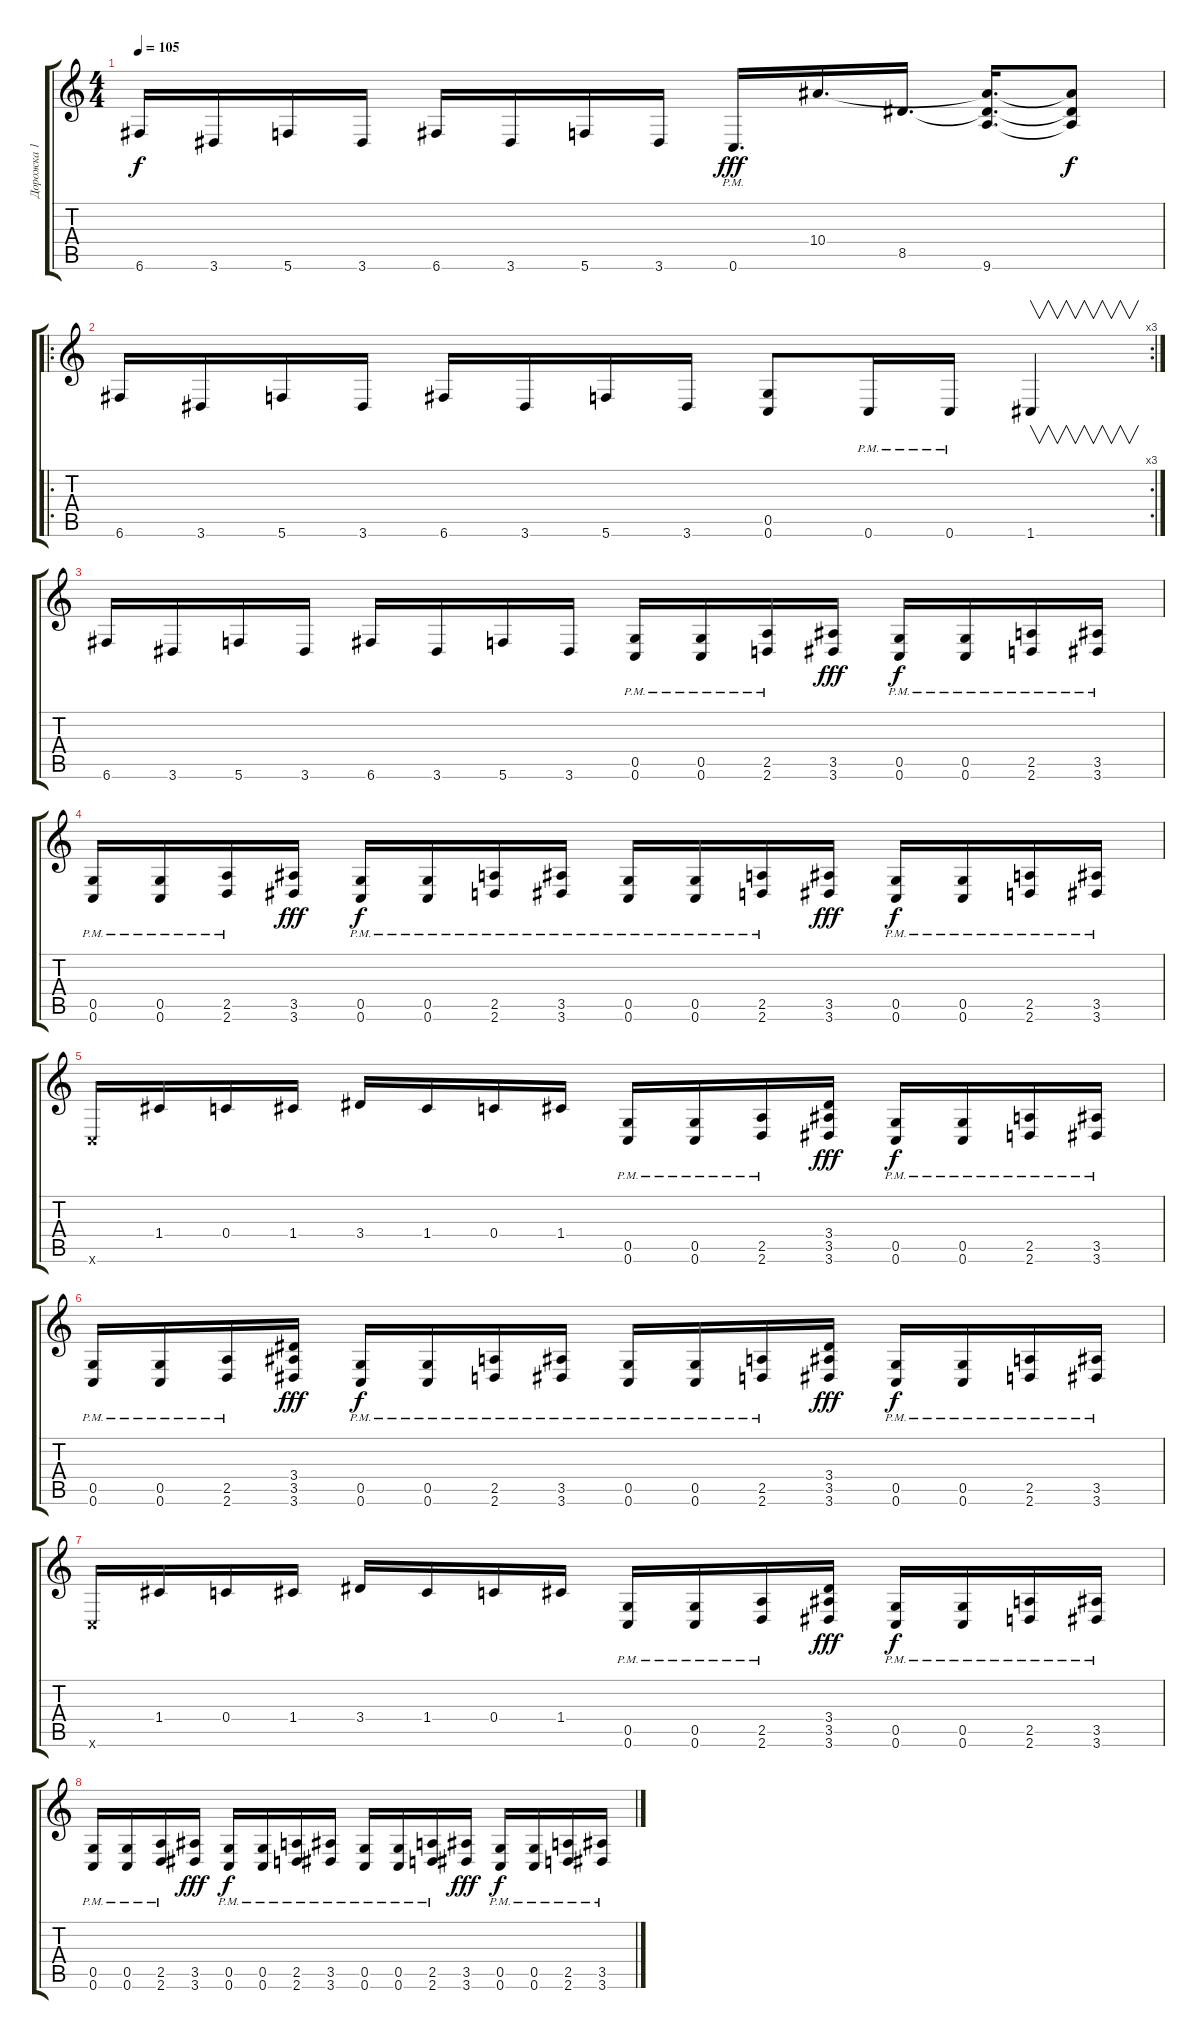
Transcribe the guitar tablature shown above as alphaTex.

\track ("Дорожка 1" "Дорожка 1") {instrument overdrivenguitar}
\staff {score tabs}
\tuning (D4 A3 F3 C3 G2 C2) {hide}
\ts (4 4)
\tempo 105
\clef g2
\ks c
6.6.16{dy f} 3.6.16 5.6.16 3.6.16 6.6.16 3.6.16 5.6.16 3.6.16 0.6{pm}.16{d dy fff} 10.4.16{d} 8.5.16{d} (10.4{t} 8.5{t} 9.6).16{d} (10.4{t} 8.5{t} 9.6{t}).8{dy f} |
\ro
\rc 3
6.6.16 3.6.16 5.6.16 3.6.16 6.6.16 3.6.16 5.6.16 3.6.16 (0.5 0.6).8 0.6{pm}.16 0.6{pm}.16 1.6.4{v} |
6.6.16 3.6.16 5.6.16 3.6.16 6.6.16 3.6.16 5.6.16 3.6.16 (0.5{pm} 0.6{pm}).16 (0.5{pm} 0.6{pm}).16 (2.5{pm} 2.6{pm}).16 (3.5 3.6).16{dy fff} (0.5{pm} 0.6{pm}).16{dy f} (0.5{pm} 0.6{pm}).16 (2.5{pm} 2.6{pm}).16 (3.5{pm} 3.6{pm}).16 |
(0.5{pm} 0.6{pm}).16 (0.5{pm} 0.6{pm}).16 (2.5{pm} 2.6{pm}).16 (3.5 3.6).16{dy fff} (0.5{pm} 0.6{pm}).16{dy f} (0.5{pm} 0.6{pm}).16 (2.5{pm} 2.6{pm}).16 (3.5{pm} 3.6{pm}).16 (0.5{pm} 0.6{pm}).16 (0.5{pm} 0.6{pm}).16 (2.5{pm} 2.6{pm}).16 (3.5 3.6).16{dy fff} (0.5{pm} 0.6{pm}).16{dy f} (0.5{pm} 0.6{pm}).16 (2.5{pm} 2.6{pm}).16 (3.5{pm} 3.6{pm}).16 |
0.6{x}.16 1.4.16 0.4.16 1.4.16 3.4.16 1.4.16 0.4.16 1.4.16 (0.5{pm} 0.6{pm}).16 (0.5{pm} 0.6{pm}).16 (2.5{pm} 2.6{pm}).16 (3.4 3.5 3.6).16{dy fff} (0.5{pm} 0.6{pm}).16{dy f} (0.5{pm} 0.6{pm}).16 (2.5{pm} 2.6{pm}).16 (3.5{pm} 3.6{pm}).16 |
(0.5{pm} 0.6{pm}).16 (0.5{pm} 0.6{pm}).16 (2.5{pm} 2.6{pm}).16 (3.4 3.5 3.6).16{dy fff} (0.5{pm} 0.6{pm}).16{dy f} (0.5{pm} 0.6{pm}).16 (2.5{pm} 2.6{pm}).16 (3.5{pm} 3.6{pm}).16 (0.5{pm} 0.6{pm}).16 (0.5{pm} 0.6{pm}).16 (2.5{pm} 2.6{pm}).16 (3.4 3.5 3.6).16{dy fff} (0.5{pm} 0.6{pm}).16{dy f} (0.5{pm} 0.6{pm}).16 (2.5{pm} 2.6{pm}).16 (3.5{pm} 3.6{pm}).16 |
0.6{x}.16 1.4.16 0.4.16 1.4.16 3.4.16 1.4.16 0.4.16 1.4.16 (0.5{pm} 0.6{pm}).16 (0.5{pm} 0.6{pm}).16 (2.5{pm} 2.6{pm}).16 (3.4 3.5 3.6).16{dy fff} (0.5{pm} 0.6{pm}).16{dy f} (0.5{pm} 0.6{pm}).16 (2.5{pm} 2.6{pm}).16 (3.5{pm} 3.6{pm}).16 |
(0.5{pm} 0.6{pm}).16 (0.5{pm} 0.6{pm}).16 (2.5{pm} 2.6{pm}).16 (3.5 3.6).16{dy fff} (0.5{pm} 0.6{pm}).16{dy f} (0.5{pm} 0.6{pm}).16 (2.5{pm} 2.6{pm}).16 (3.5{pm} 3.6{pm}).16 (0.5{pm} 0.6{pm}).16 (0.5{pm} 0.6{pm}).16 (2.5{pm} 2.6{pm}).16 (3.5 3.6).16{dy fff} (0.5{pm} 0.6{pm}).16{dy f} (0.5{pm} 0.6{pm}).16 (2.5{pm} 2.6{pm}).16 (3.5{pm} 3.6{pm}).16
